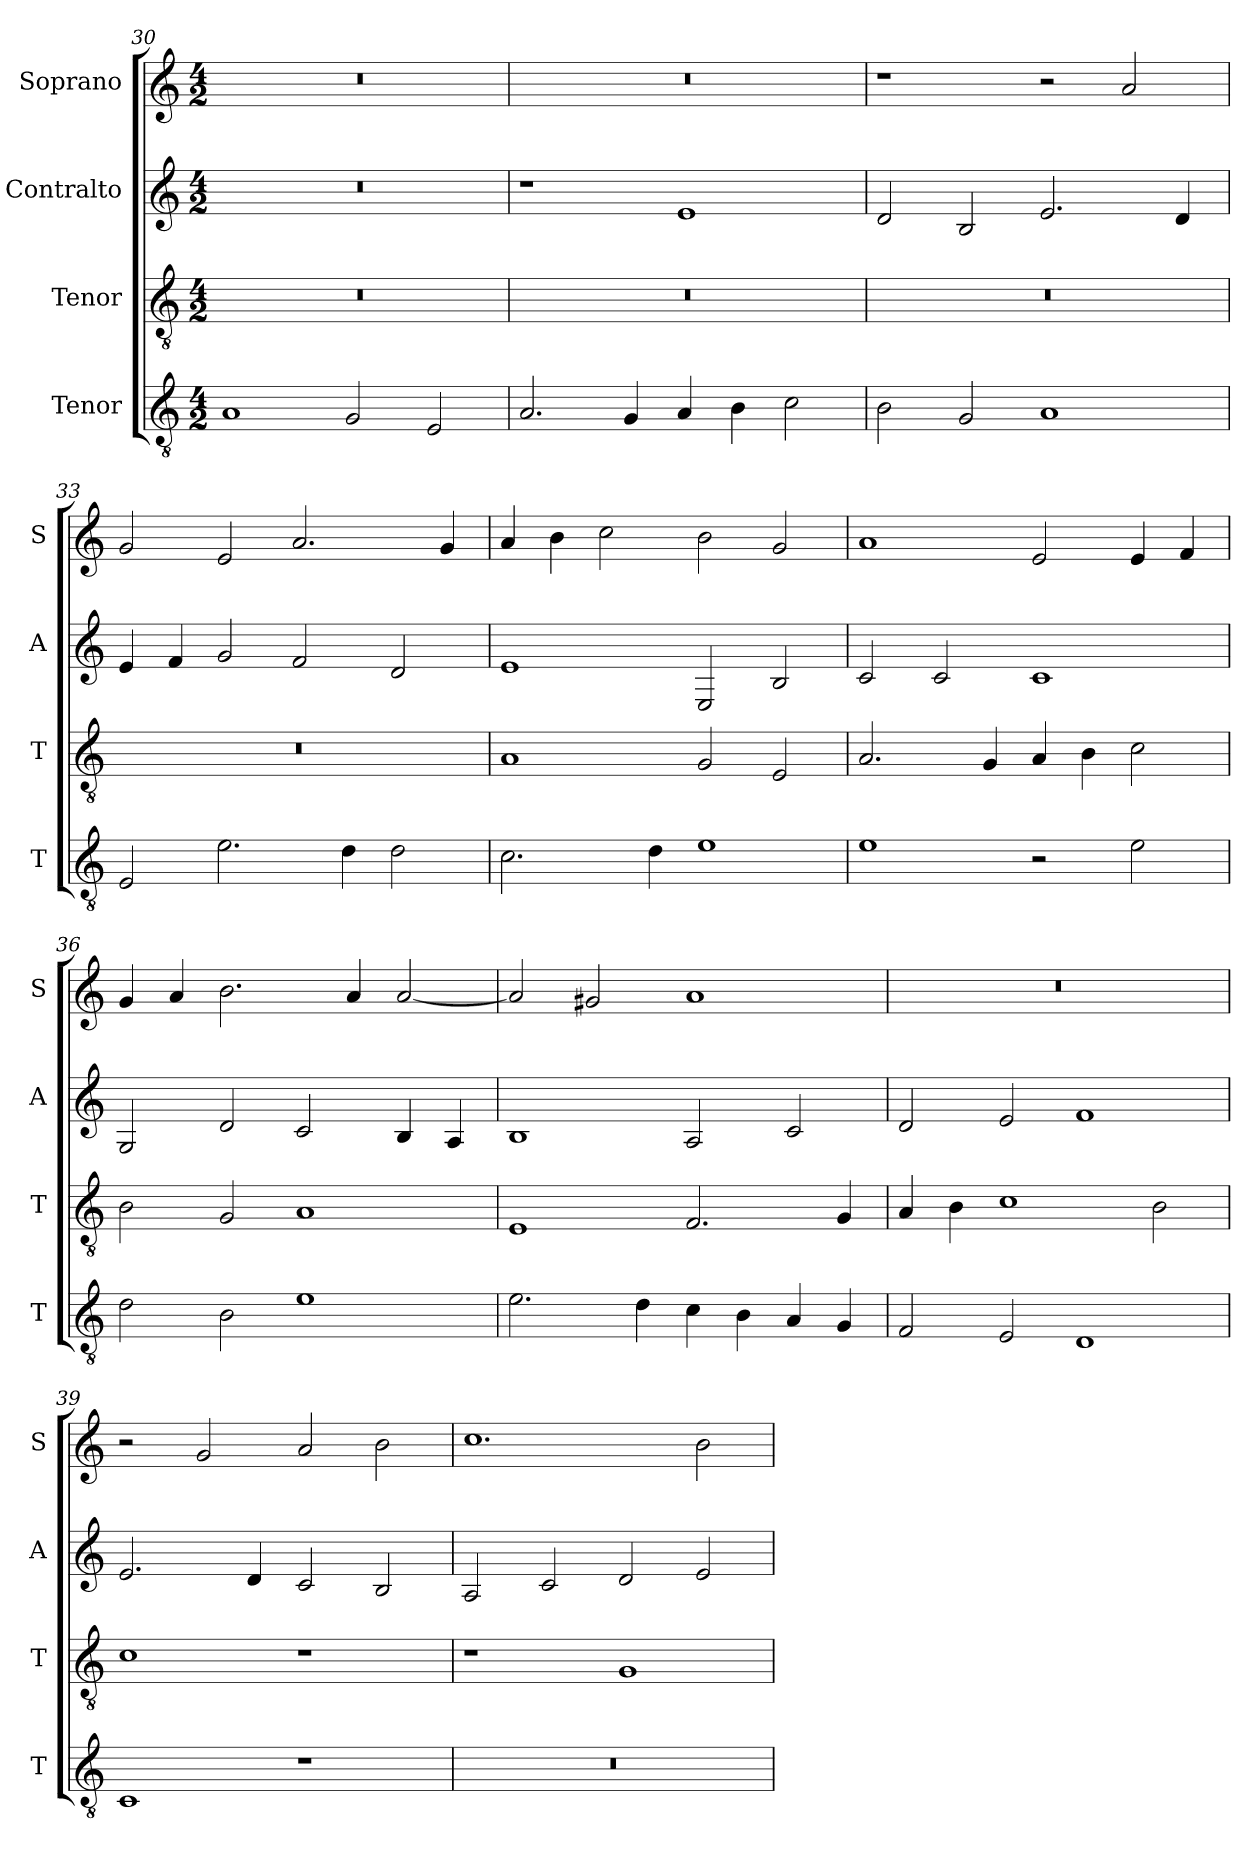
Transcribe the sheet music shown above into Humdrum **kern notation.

**kern	**kern	**kern	**kern
*part4	*part3	*part2	*part1
*staff4	*staff3	*staff2	*staff1
*I"Tenor	*I"Tenor	*I"Contralto	*I"Soprano
*I'T	*I'T	*I'A	*I'S
*clefGv2	*clefGv2	*clefG2	*clefG2
*k[]	*k[]	*k[]	*k[]
*E:phr	*E:phr	*E:phr	*E:phr
*M4/2	*M4/2	*M4/2	*M4/2
=30	=30	=30	=30
1A	0r	0r	0r
2G	.	.	.
2E	.	.	.
=31	=31	=31	=31
2.A	0r	1r	0r
4G	.	.	.
4A	.	1e	.
4B	.	.	.
2c	.	.	.
=32	=32	=32	=32
2B	0r	2d	1r
2G	.	2B	.
1A	.	2.e	2r
.	.	.	2a
.	.	4d	.
=33	=33	=33	=33
2E	0r	4e	2g
.	.	4f	.
2.e	.	2g	2e
.	.	2f	2.a
4d	.	.	.
2d	.	2d	.
.	.	.	4g
=34	=34	=34	=34
2.c	1A	1e	4a
.	.	.	4b
.	.	.	2cc
4d	.	.	.
1e	2G	2E	2b
.	2E	2B	2g
=35	=35	=35	=35
1e	2.A	2c	1a
.	.	2c	.
.	4G	.	.
2r	4A	1c	2e
.	4B	.	.
2e	2c	.	4e
.	.	.	4f
=36	=36	=36	=36
2d	2B	2G	4g
.	.	.	4a
2B	2G	2d	2.b
1e	1A	2c	.
.	.	.	4a
.	.	4B	[2a
.	.	4A	.
=37	=37	=37	=37
2.e	1E	1B	2a]
.	.	.	2g#X
4d	.	.	.
4c	2.F	2A	1a
4B	.	.	.
4A	.	2c	.
4G	4G	.	.
=38	=38	=38	=38
2F	4A	2d	0r
.	4B	.	.
2E	1c	2e	.
1D	.	1f	.
.	2B	.	.
=39	=39	=39	=39
1C	1c	2.e	2r
.	.	.	2g
.	.	4d	.
1r	1r	2c	2a
.	.	2B	2b
=40	=40	=40	=40
0r	1r	2A	1.cc
.	.	2c	.
.	1G	2d	.
.	.	2e	2b
=	=	=	=
*-	*-	*-	*-
